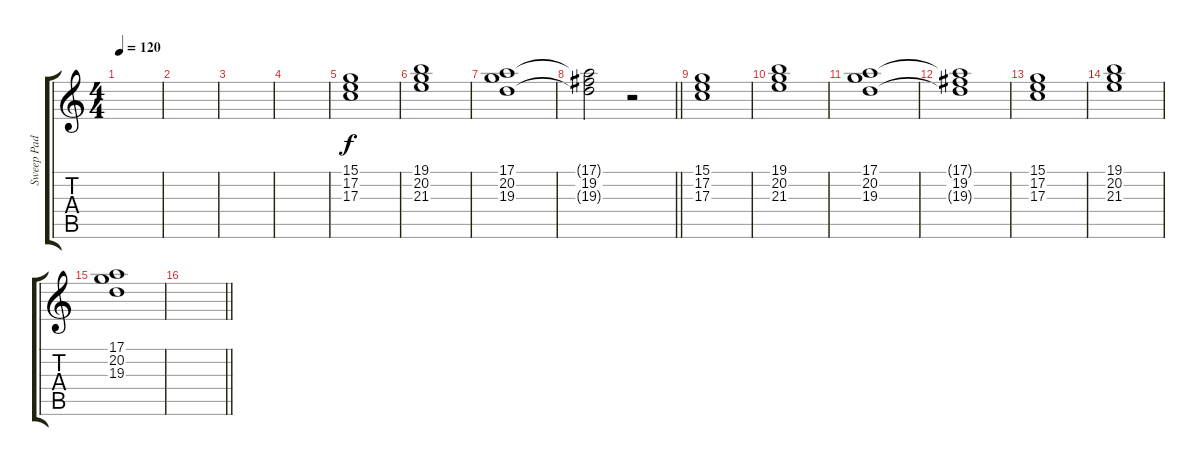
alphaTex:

\track ("Sweep Pad" "Sweep Pad") {instrument pad2warm}
\staff {score tabs}
\tuning (E4 B3 G3 D3 A2 E2) {hide}
\ts (4 4)
\tempo 120
\clef g2
\ks c
|
|
|
|
(15.1 17.2 17.3).1 |
(19.1 20.2 21.3).1 |
(17.1 20.2 19.3).1 |
\barLineRight lightlight
(17.1{t} 19.2 19.3{t}).2 r.2 |
(15.1 17.2 17.3).1 |
(19.1 20.2 21.3).1 |
(17.1 20.2 19.3).1 |
(17.1{t} 19.2 19.3{t}).1 |
(15.1 17.2 17.3).1 |
(19.1 20.2 21.3).1 |
(17.1 20.2 19.3).1 |
\barLineRight lightlight
